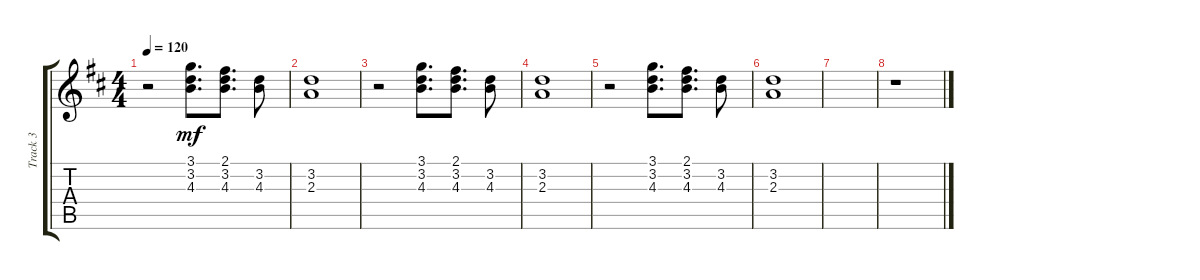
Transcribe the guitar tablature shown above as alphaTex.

\track ("Track 3" "Track 3") {instrument distortionguitar}
\staff {score tabs}
\tuning (E4 B3 G3 D3 A2 E2) {hide}
\ts (4 4)
\tempo 120
\clef g2
\ks d
r.2{dy mf} (3.1 3.2 4.3).8{d} (2.1 3.2 4.3).8{d} (3.2 4.3).8 |
(3.2 2.3).1 |
r.2 (3.1 3.2 4.3).8{d} (2.1 3.2 4.3).8{d} (3.2 4.3).8 |
(3.2 2.3).1 |
r.2 (3.1 3.2 4.3).8{d} (2.1 3.2 4.3).8{d} (3.2 4.3).8 |
(3.2 2.3).1 |
|
r.1
